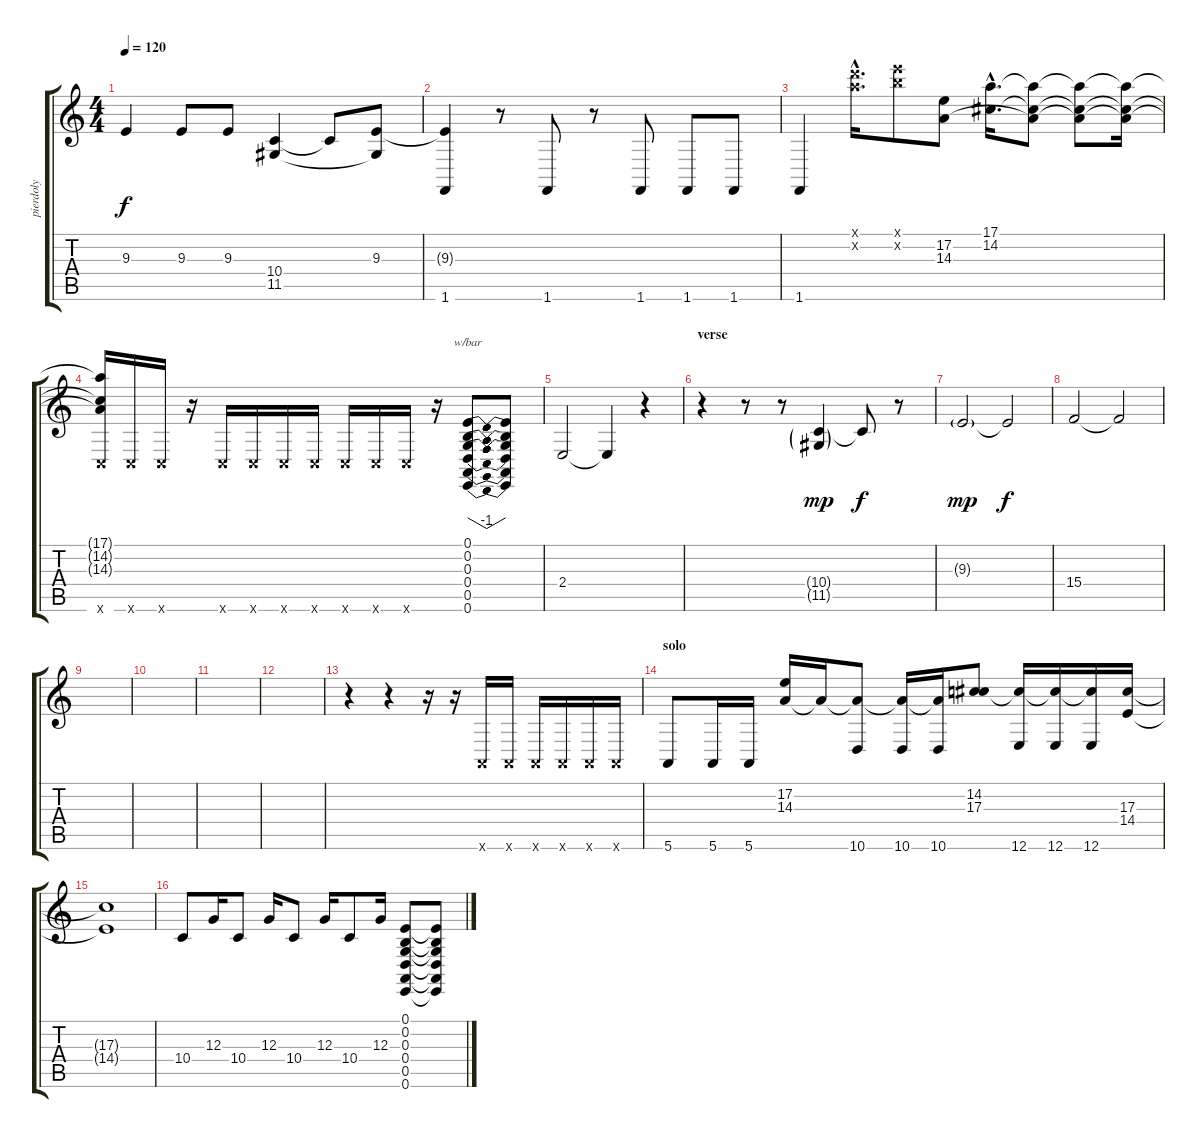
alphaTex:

\track ("pierdoly" "pierdoly") {instrument gunshot}
\staff {score tabs}
\tuning (E4 B3 G3 D3 A2 E2) {hide}
\ts (4 4)
\tempo 120
\clef g2
\ks c
9.3.4{dy f instrument birdtweet} 9.3.8 9.3.8 (10.4 11.5).4 10.4{t}.8 (9.3 11.5{t}).8 |
(9.3{t} 1.6).4{instrument gunshot} r.8 1.6.8 r.8 1.6.8 1.6.8 1.6.8 |
1.6.4 (22.1{hac x} 22.2{hac x}).16{d} (24.1{x} 24.2{x}).8 (17.2 14.3).8{instrument birdtweet} (17.1{hac} 14.2{hac}).16{d} (17.1{t} 14.2{t} 14.3{t}).8 (17.1{t} 14.2{t} 14.3{t}).8 (17.1{t} 14.2{t} 14.3{t}).16 |
(17.1{t} 14.2{t} 14.3{t} 8.6{x}).16{instrument gunshot} 8.6{x}.16 8.6{x}.16 r.16 8.6{x}.16 8.6{x}.16 8.6{x}.16 8.6{x}.16 8.6{x}.16 8.6{x}.16 8.6{x}.16 r.16 (0.1 0.2 0.3 0.4 0.5 0.6).8{tbe (dip default 0 0 30 -4 60 0)} (0.1{t} 0.2{t} 0.3{t} 0.4{t} 0.5{t} 0.6{t}).8 |
2.4.2{instrument telephonering} 2.4{t}.4 r.4 |
\section ("" "verse")
r.4{instrument birdtweet} r.8 r.8 (10.4{g} 11.5{g}).4{dy mp} 10.4{t}.8{dy f} r.8 |
9.3{g}.2{dy mp} 9.3{t}.2{dy f} |
15.4.2 15.4{t}.2 |
|
|
|
|
r.4{instrument gunshot} r.4 r.16 r.16 5.6{x}.16 5.6{x}.16 5.6{x}.16 5.6{x}.16 5.6{x}.16 5.6{x}.16 |
\section ("" "solo")
5.6.8 5.6.16 5.6.16 (17.2 14.3).16{instrument birdtweet} 14.3{t}.16 (14.3{t} 10.6).8{instrument gunshot} (14.3{t} 10.6).16 (14.3{t} 10.6).16 (14.2 17.3).8{instrument birdtweet} (17.3{t} 12.6).16{instrument gunshot} (17.3{t} 12.6).16 (17.3{t} 12.6).16 (17.3 14.4).16{instrument birdtweet} |
(17.3{t} 14.4{t}).1 |
10.4.8 12.3.16 10.4.8 12.3.16 10.4.8 12.3.16 10.4.8 12.3.16 (0.1 0.2 0.3 0.4 0.5 0.6).8{instrument gunshot} (0.1{t} 0.2{t} 0.3{t} 0.4{t} 0.5{t} 0.6{t}).8
